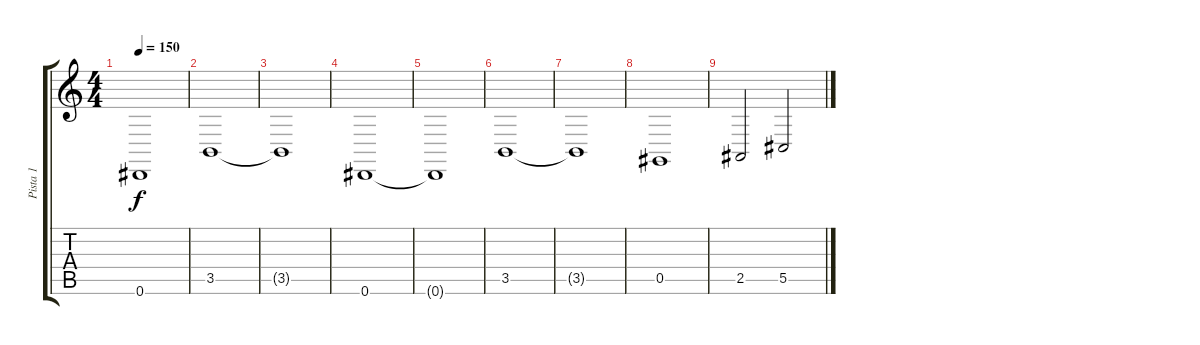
\track ("Pista 1" "Pista 1") {instrument stringensemble1}
\staff {score tabs}
\tuning (Eb4 Bb3 Gb3 Db3 Ab2 Eb2) {hide}
\ts (4 4)
\tempo 150
\clef g2
\ks c
0.6{t}.1{dy f} |
3.5.1 |
3.5{t}.1 |
0.6.1 |
0.6{t}.1 |
3.5.1 |
3.5{t}.1 |
0.5.1 |
2.5.2 5.5.2
